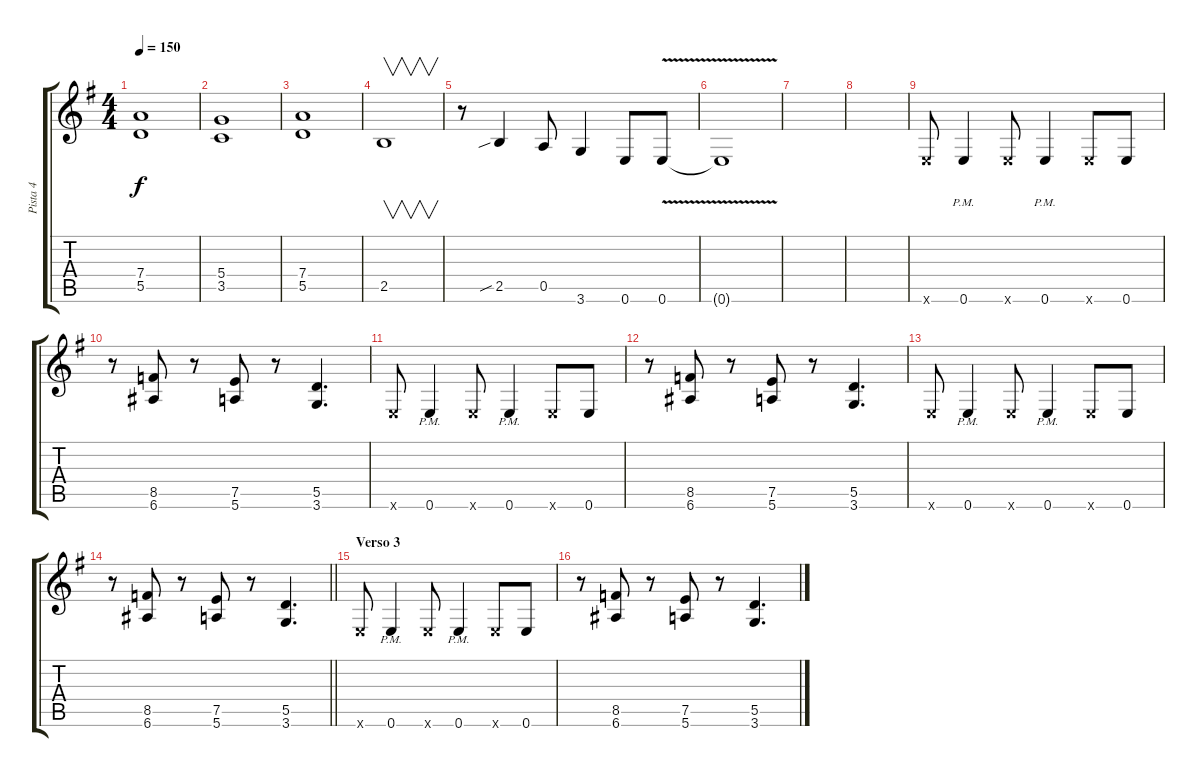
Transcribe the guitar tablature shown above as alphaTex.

\track ("Pista 4" "Pista 4") {instrument overdrivenguitar}
\staff {score tabs}
\tuning (E4 B3 G3 D3 A2 E2) {hide}
\ts (4 4)
\tempo 150
\clef g2
\ks g
(7.4 5.5).1{dy f} |
(5.4 3.5).1 |
(7.4 5.5).1 |
2.5.1{v} |
r.8 2.5{sib}.4 0.5.8 3.6.4 0.6.8 0.6{v}.8 |
0.6{t}.1 |
|
|
0.6{x}.8 0.6{pm}.4 0.6{x}.8 0.6{pm}.4 0.6{x}.8 0.6.8 |
r.8 (8.5 6.6).8 r.8 (7.5 5.6).8 r.8 (5.5 3.6).4{d} |
0.6{x}.8 0.6{pm}.4 0.6{x}.8 0.6{pm}.4 0.6{x}.8 0.6.8 |
r.8 (8.5 6.6).8 r.8 (7.5 5.6).8 r.8 (5.5 3.6).4{d} |
0.6{x}.8 0.6{pm}.4 0.6{x}.8 0.6{pm}.4 0.6{x}.8 0.6.8 |
\barLineRight lightlight
r.8 (8.5 6.6).8 r.8 (7.5 5.6).8 r.8 (5.5 3.6).4{d} |
\section ("" "Verso 3")
0.6{x}.8 0.6{pm}.4 0.6{x}.8 0.6{pm}.4 0.6{x}.8 0.6.8 |
r.8 (8.5 6.6).8 r.8 (7.5 5.6).8 r.8 (5.5 3.6).4{d}
